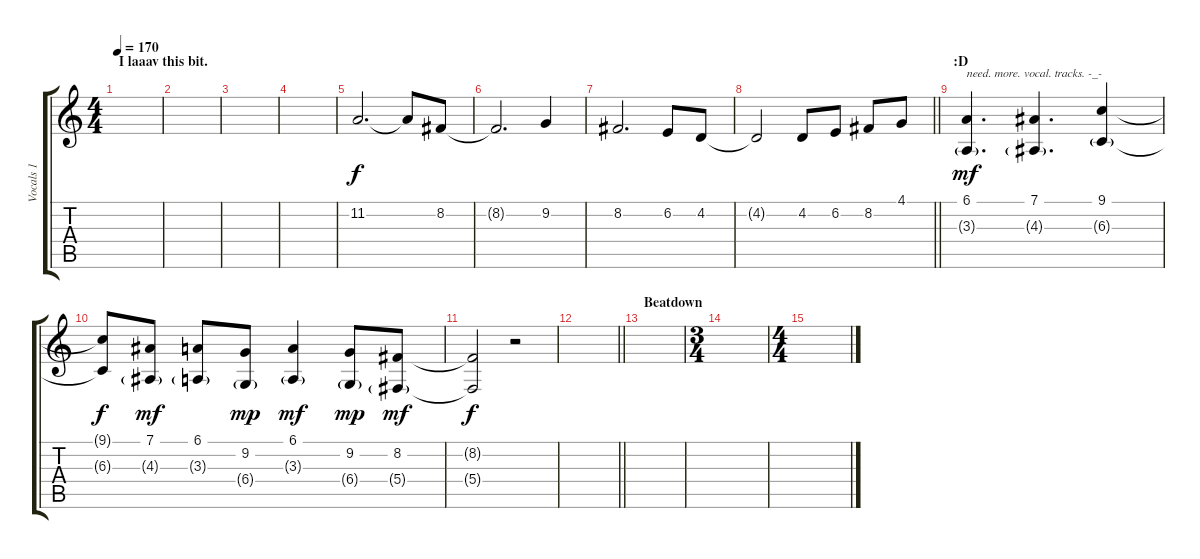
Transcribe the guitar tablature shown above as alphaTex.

\track ("Vocals 1" "Vocals 1") {instrument clarinet}
\staff {score tabs}
\tuning (Eb4 Bb3 Gb3 Db3 Ab2 Db2) {hide}
\ts (4 4)
\section ("" "I laaav this bit.")
\tempo 170
\clef g2
\ks c
|
|
|
|
11.2.2{d} 11.2{t}.8 8.2.8 |
8.2{t}.2{d} 9.2.4 |
8.2.2{d} 6.2.8 4.2.8 |
\barLineRight lightlight
4.2{t}.2 4.2.8 6.2.8 8.2.8 4.1.8 |
\section ("" ":D")
(6.1 3.3{g}).4{d txt "need. more. vocal. tracks. -_-" dy mf} (7.1 4.3{g}).4{d} (9.1 6.3{g}).4 |
(9.1{t} 6.3{t}).8{dy f} (7.1 4.3{g}).8{dy mf} (6.1 3.3{g}).8 (9.2 6.4{g}).8{dy mp} (6.1 3.3{g}).4{dy mf} (9.2 6.4{g}).8{dy mp} (8.2 5.4{g}).8{dy mf} |
(8.2{t} 5.4{t}).2{dy f} r.2 |
\barLineRight lightlight
|
\section ("" "Beatdown")
|
\ts (3 4)
|
\ts (4 4)
